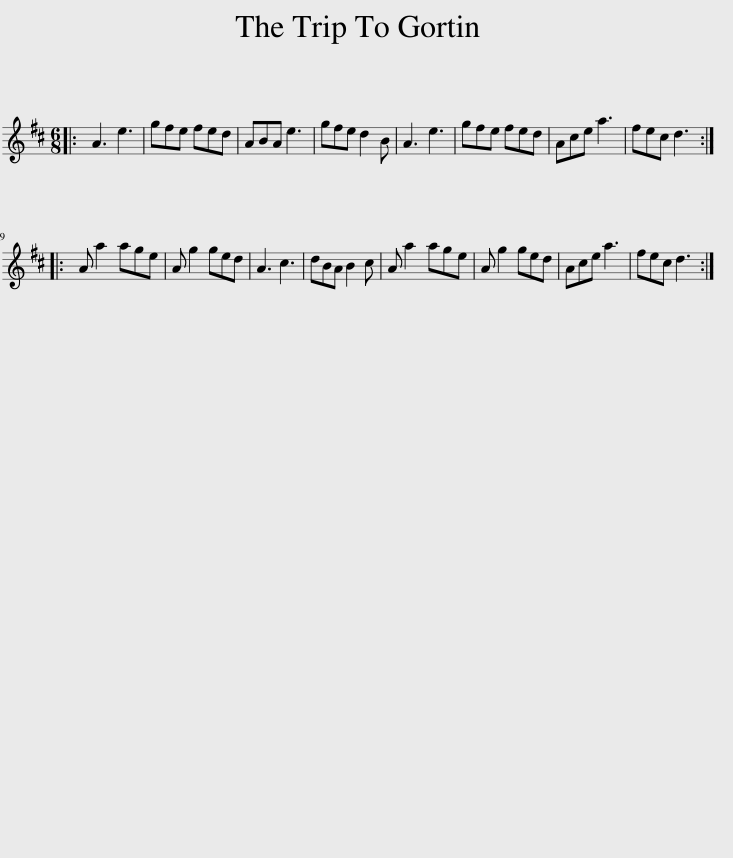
X:1
L:1/8
M:6/8
I:linebreak $
K:D
V:1 treble
V:1
|: A3 e3 | gfe fed | ABA e3 | gfe d2 B | A3 e3 | %5
 gfe fed | Ace a3 | fec d3 ::$ A a2 age | A g2 ged | %10
 A3 c3 | dBA B2 c | A a2 age | A g2 ged | Ace a3 | %15
 fec d3 :| %16
